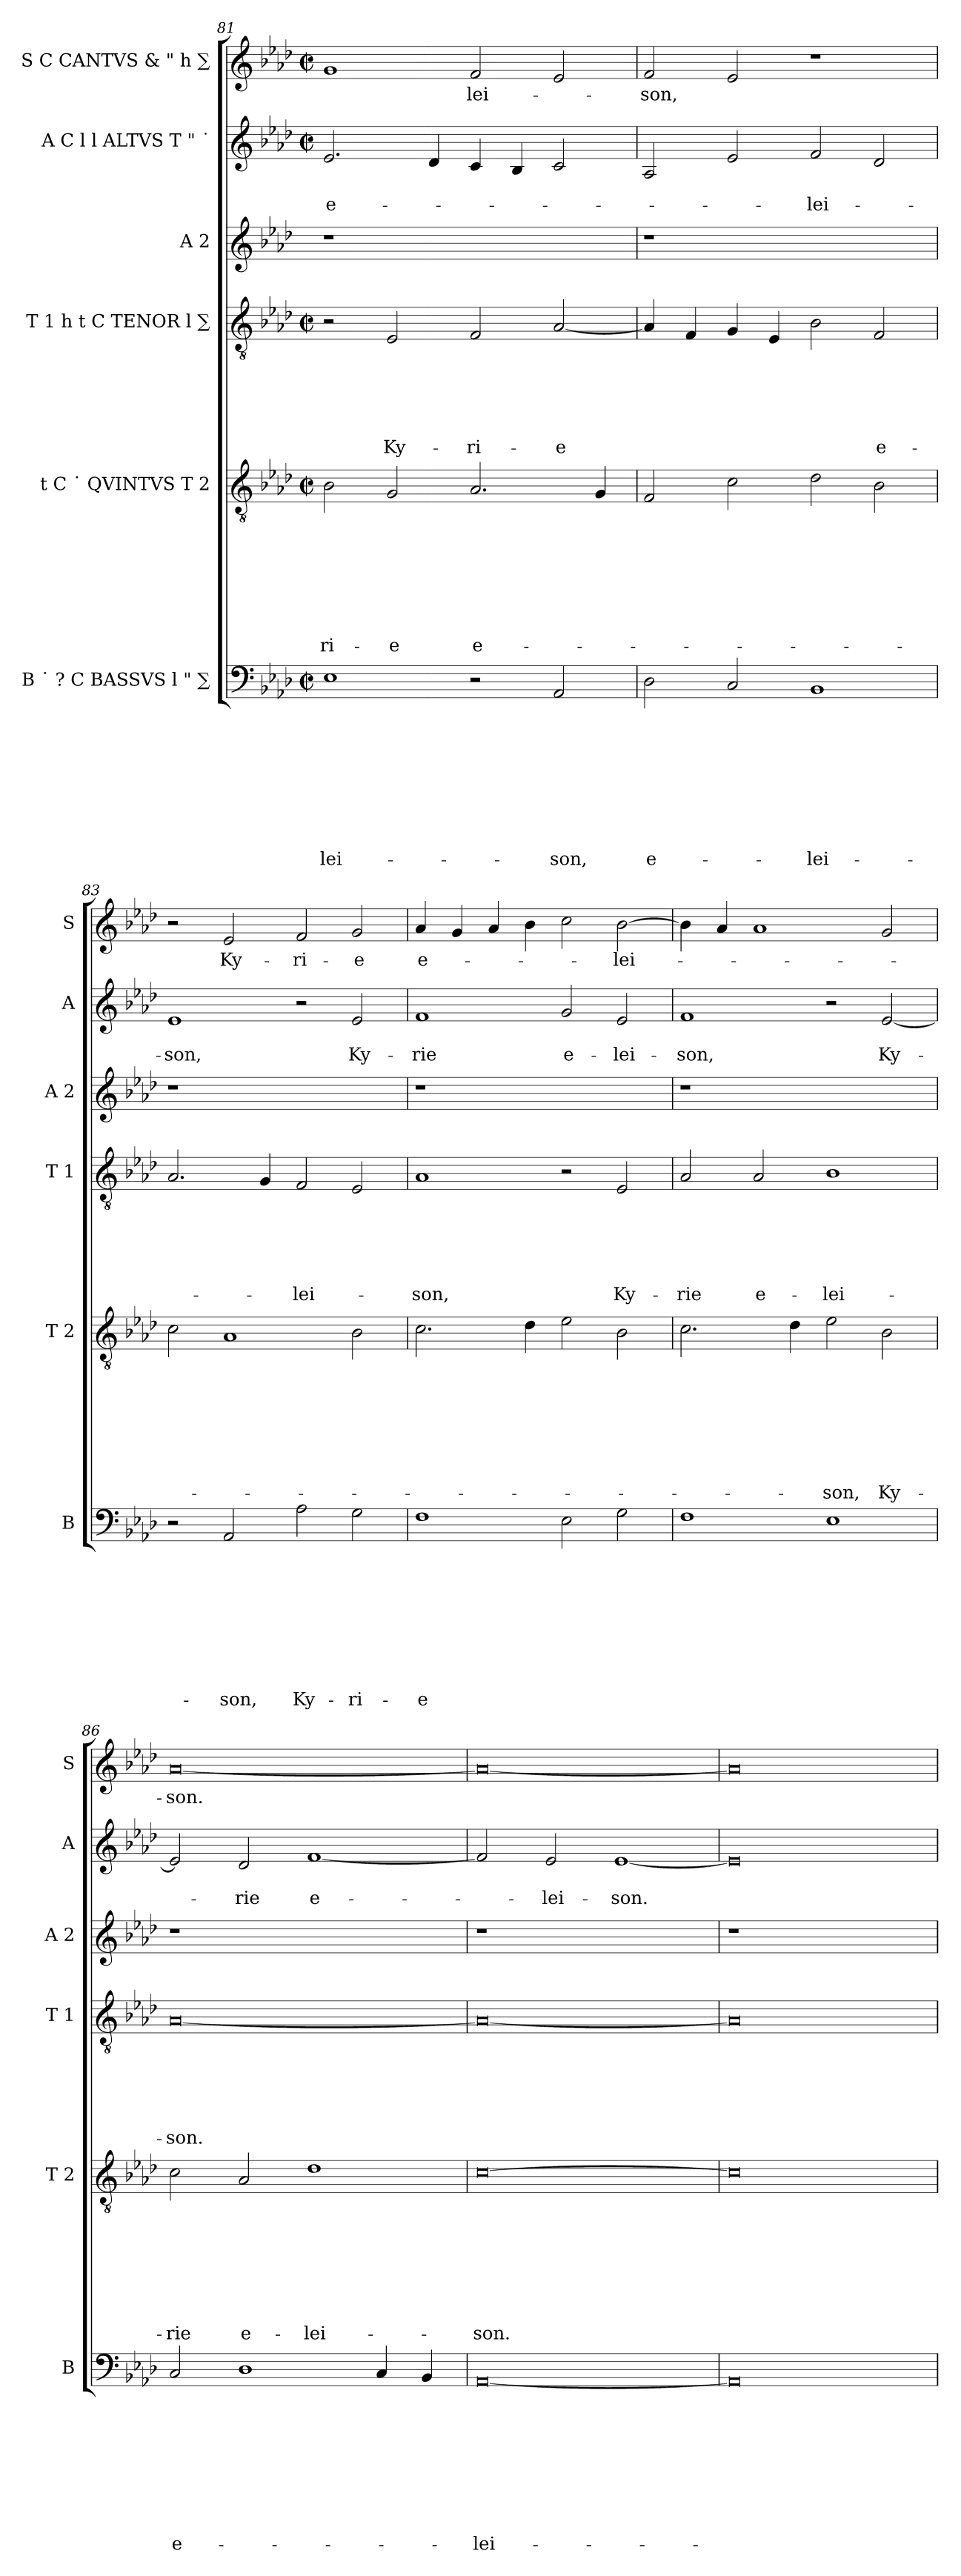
**kern	**text	**text	**text	**text	**text	**text	**text	**text	**text	**kern	**text	**text	**text	**text	**text	**text	**text	**text	**kern	**text	**text	**text	**text	**text	**text	**kern	**kern	**text	**text	**kern	**text
*part6	*part6	*part6	*part6	*part6	*part6	*part6	*part6	*part6	*part6	*part5	*part5	*part5	*part5	*part5	*part5	*part5	*part5	*part5	*part4	*part4	*part4	*part4	*part4	*part4	*part4	*part3	*part2	*part2	*part2	*part1	*part1
*staff6	*staff6	*staff6	*staff6	*staff6	*staff6	*staff6	*staff6	*staff6	*staff6	*staff5	*staff5	*staff5	*staff5	*staff5	*staff5	*staff5	*staff5	*staff5	*staff4	*staff4	*staff4	*staff4	*staff4	*staff4	*staff4	*staff3	*staff2	*staff2	*staff2	*staff1	*staff1
*I"B ˙ ? C BASSVS l " ∑	*	*	*	*	*	*	*	*	*	*I"t C ˙ QVINTVS T 2	*	*	*	*	*	*	*	*	*I"T 1 h t C TENOR l ∑	*	*	*	*	*	*	*I"A 2	*I"A C l l ALTVS T " ˙	*	*	*I"S C CANTVS & " h ∑	*
*I'B	*	*	*	*	*	*	*	*	*	*I'T 2	*	*	*	*	*	*	*	*	*I'T 1	*	*	*	*	*	*	*I'A 2	*I'A	*	*	*I'S	*
*clefF4	*	*	*	*	*	*	*	*	*	*clefGv2	*	*	*	*	*	*	*	*	*clefGv2	*	*	*	*	*	*	*clefG2	*clefG2	*	*	*clefG2	*
*k[b-e-a-d-]	*	*	*	*	*	*	*	*	*	*k[b-e-a-d-]	*	*	*	*	*	*	*	*	*k[b-e-a-d-]	*	*	*	*	*	*	*k[b-e-a-d-]	*k[b-e-a-d-]	*	*	*k[b-e-a-d-]	*
*A-:	*	*	*	*	*	*	*	*	*	*A-:	*	*	*	*	*	*	*	*	*A-:	*	*	*	*	*	*	*A-:	*A-:	*	*	*A-:	*
*M2/2	*	*	*	*	*	*	*	*	*	*M2/2	*	*	*	*	*	*	*	*	*M2/2	*	*	*	*	*	*	*	*M2/2	*	*	*M2/2	*
*met(c|)	*	*	*	*	*	*	*	*	*	*met(c|)	*	*	*	*	*	*	*	*	*met(c|)	*	*	*	*	*	*	*	*met(c|)	*	*	*met(c|)	*
=81	=81	=81	=81	=81	=81	=81	=81	=81	=81	=81	=81	=81	=81	=81	=81	=81	=81	=81	=81	=81	=81	=81	=81	=81	=81	=81	=81	=81	=81	=81	=81
!	!	!	!	!	!	!	!	!	!LO:LY:b	!	!	!	!	!	!	!	!	!LO:LY:b	!	!	!	!	!	!	!	!	!	!	!LO:LY:b	!	!
1E-	.	.	.	.	.	.	.	.	-lei-	2B-\	.	.	.	.	.	.	.	-ri-	2r	.	.	.	.	.	.	1r	2.e-/	.	e-	1g	.
!	!	!	!	!	!	!	!	!	!	!	!	!	!	!	!	!	!	!LO:LY:b	!	!	!	!	!	!	!LO:LY:b	!	!	!	!	!	!
.	.	.	.	.	.	.	.	.	.	2G/	.	.	.	.	.	.	.	-e	2E-/	.	.	.	.	.	Ky-	.	.	.	.	.	.
.	.	.	.	.	.	.	.	.	.	.	.	.	.	.	.	.	.	.	.	.	.	.	.	.	.	.	4d-/	.	.	.	.
!	!	!	!	!	!	!	!	!	!	!	!	!	!	!	!	!	!	!LO:LY:b	!	!	!	!	!	!	!LO:LY:b	!	!	!	!	!	!LO:LY:b
2r	.	.	.	.	.	.	.	.	.	2.A-/	.	.	.	.	.	.	.	e-	2F/	.	.	.	.	.	-ri-	1ryy	4c/	.	.	2f/	-lei-
.	.	.	.	.	.	.	.	.	.	.	.	.	.	.	.	.	.	.	.	.	.	.	.	.	.	.	4B-/	.	.	.	.
!	!	!	!	!	!	!	!	!	!LO:LY:b	!	!	!	!	!	!	!	!	!	!	!	!	!	!	!	!LO:LY:b:rj	!	!	!	!	!	!
2AA-/	.	.	.	.	.	.	.	.	-son,	.	.	.	.	.	.	.	.	.	[<2A-/	.	.	.	.	.	-e	.	2c/	.	.	2e-/	.
.	.	.	.	.	.	.	.	.	.	4G/	.	.	.	.	.	.	.	.	.	.	.	.	.	.	.	.	.	.	.	.	.
=82	=82	=82	=82	=82	=82	=82	=82	=82	=82	=82	=82	=82	=82	=82	=82	=82	=82	=82	=82	=82	=82	=82	=82	=82	=82	=82	=82	=82	=82	=82	=82
!	!	!	!	!	!	!	!	!	!LO:LY:b	!	!	!	!	!	!	!	!	!	!	!	!	!	!	!	!	!	!	!	!	!	!LO:LY:b
2D-\	.	.	.	.	.	.	.	.	e-	2F/	.	.	.	.	.	.	.	.	4A-/]	.	.	.	.	.	.	1r	2A-/	.	.	2f/	-son,
.	.	.	.	.	.	.	.	.	.	.	.	.	.	.	.	.	.	.	4F/	.	.	.	.	.	.	.	.	.	.	.	.
2C/	.	.	.	.	.	.	.	.	.	2c\	.	.	.	.	.	.	.	.	4G/	.	.	.	.	.	.	.	2e-/	.	.	2e-/	.
.	.	.	.	.	.	.	.	.	.	.	.	.	.	.	.	.	.	.	4E-/	.	.	.	.	.	.	.	.	.	.	.	.
!	!	!	!	!	!	!	!	!	!LO:LY:b	!	!	!	!	!	!	!	!	!	!	!	!	!	!	!	!	!	!	!	!LO:LY:b	!	!
1BB-	.	.	.	.	.	.	.	.	-lei-	2d-\	.	.	.	.	.	.	.	.	2B-\	.	.	.	.	.	.	1ryy	2f/	.	-lei-	1r	.
!	!	!	!	!	!	!	!	!	!	!	!	!	!	!	!	!	!	!	!	!	!	!	!	!	!LO:LY:b	!	!	!	!	!	!
.	.	.	.	.	.	.	.	.	.	2B-\	.	.	.	.	.	.	.	.	2F/	.	.	.	.	.	e-	.	2d-/	.	.	.	.
=83	=83	=83	=83	=83	=83	=83	=83	=83	=83	=83	=83	=83	=83	=83	=83	=83	=83	=83	=83	=83	=83	=83	=83	=83	=83	=83	=83	=83	=83	=83	=83
!	!	!	!	!	!	!	!	!	!	!	!	!	!	!	!	!	!	!	!	!	!	!	!	!	!	!	!	!	!LO:LY:b	!	!
2r	.	.	.	.	.	.	.	.	.	2c\	.	.	.	.	.	.	.	.	2.A-/	.	.	.	.	.	.	1r	1e-	.	-son,	2r	.
!	!	!	!	!	!	!	!	!	!LO:LY:b	!	!	!	!	!	!	!	!	!	!	!	!	!	!	!	!	!	!	!	!	!	!LO:LY:b
2AA-/	.	.	.	.	.	.	.	.	-son,	1A-	.	.	.	.	.	.	.	.	.	.	.	.	.	.	.	.	.	.	.	2e-/	Ky-
.	.	.	.	.	.	.	.	.	.	.	.	.	.	.	.	.	.	.	4G/	.	.	.	.	.	.	.	.	.	.	.	.
!	!	!	!	!	!	!	!	!	!LO:LY:b	!	!	!	!	!	!	!	!	!	!	!	!	!	!	!	!LO:LY:b	!	!	!	!	!	!LO:LY:b
2A-\	.	.	.	.	.	.	.	.	Ky-	.	.	.	.	.	.	.	.	.	2F/	.	.	.	.	.	-lei-	1ryy	2r	.	.	2f/	-ri-
!	!	!	!	!	!	!	!	!	!LO:LY:b	!	!	!	!	!	!	!	!	!	!	!	!	!	!	!	!	!	!	!	!LO:LY:b	!	!LO:LY:b
2G\	.	.	.	.	.	.	.	.	-ri-	2B-\	.	.	.	.	.	.	.	.	2E-/	.	.	.	.	.	.	.	2e-/	.	Ky-	2g/	-e
!!LO:LB:g=z
=84	=84	=84	=84	=84	=84	=84	=84	=84	=84	=84	=84	=84	=84	=84	=84	=84	=84	=84	=84	=84	=84	=84	=84	=84	=84	=84	=84	=84	=84	=84	=84
!	!	!	!	!	!	!	!	!	!LO:LY:b:rj	!	!	!	!	!	!	!	!	!	!	!	!	!	!	!	!LO:LY:b	!	!	!	!LO:LY:b	!	!LO:LY:b
1F	.	.	.	.	.	.	.	.	-e	2.c\	.	.	.	.	.	.	.	.	1A-	.	.	.	.	.	-son,	1r	1f	.	-rie	4a-/	e-
.	.	.	.	.	.	.	.	.	.	.	.	.	.	.	.	.	.	.	.	.	.	.	.	.	.	.	.	.	.	4g/	.
.	.	.	.	.	.	.	.	.	.	.	.	.	.	.	.	.	.	.	.	.	.	.	.	.	.	.	.	.	.	4a-/	.
.	.	.	.	.	.	.	.	.	.	4d-\	.	.	.	.	.	.	.	.	.	.	.	.	.	.	.	.	.	.	.	4b-\	.
!	!	!	!	!	!	!	!	!	!	!	!	!	!	!	!	!	!	!	!	!	!	!	!	!	!	!	!	!	!LO:LY:b	!	!
2E-\	.	.	.	.	.	.	.	.	.	2e-\	.	.	.	.	.	.	.	.	2r	.	.	.	.	.	.	1ryy	2g/	.	e-	2cc\	.
!	!	!	!	!	!	!	!	!	!	!	!	!	!	!	!	!	!	!	!	!	!	!	!	!	!LO:LY:b	!	!	!	!LO:LY:b	!	!LO:LY:b
2G\	.	.	.	.	.	.	.	.	.	2B-\	.	.	.	.	.	.	.	.	2E-/	.	.	.	.	.	Ky-	.	2e-/	.	-lei-	[>2b-\	-lei-
=85	=85	=85	=85	=85	=85	=85	=85	=85	=85	=85	=85	=85	=85	=85	=85	=85	=85	=85	=85	=85	=85	=85	=85	=85	=85	=85	=85	=85	=85	=85	=85
!	!	!	!	!	!	!	!	!	!	!	!	!	!	!	!	!	!	!	!	!	!	!	!	!	!LO:LY:b	!	!	!	!LO:LY:b	!	!
1F	.	.	.	.	.	.	.	.	.	2.c\	.	.	.	.	.	.	.	.	2A-/	.	.	.	.	.	-rie	1r	1f	.	-son,	4b-\]	.
.	.	.	.	.	.	.	.	.	.	.	.	.	.	.	.	.	.	.	.	.	.	.	.	.	.	.	.	.	.	4a-/	.
!	!	!	!	!	!	!	!	!	!	!	!	!	!	!	!	!	!	!	!	!	!	!	!	!	!LO:LY:b	!	!	!	!	!	!
.	.	.	.	.	.	.	.	.	.	.	.	.	.	.	.	.	.	.	2A-/	.	.	.	.	.	e-	.	.	.	.	1a-	.
.	.	.	.	.	.	.	.	.	.	4d-\	.	.	.	.	.	.	.	.	.	.	.	.	.	.	.	.	.	.	.	.	.
!	!	!	!	!	!	!	!	!	!	!	!	!	!	!	!	!	!	!LO:LY:b	!	!	!	!	!	!	!LO:LY:b	!	!	!	!	!	!
1E-	.	.	.	.	.	.	.	.	.	2e-\	.	.	.	.	.	.	.	-son,	1B-	.	.	.	.	.	-lei-	1ryy	2r	.	.	.	.
!	!	!	!	!	!	!	!	!	!	!	!	!	!	!	!	!	!	!LO:LY:b	!	!	!	!	!	!	!	!	!	!	!LO:LY:b	!	!
.	.	.	.	.	.	.	.	.	.	2B-\	.	.	.	.	.	.	.	Ky-	.	.	.	.	.	.	.	.	[<2e-/	.	Ky-	2g/	.
=86	=86	=86	=86	=86	=86	=86	=86	=86	=86	=86	=86	=86	=86	=86	=86	=86	=86	=86	=86	=86	=86	=86	=86	=86	=86	=86	=86	=86	=86	=86	=86
!	!	!	!	!	!	!	!	!	!LO:LY:b	!	!	!	!	!	!	!	!	!LO:LY:b	!	!	!	!	!	!	!LO:LY:b	!	!	!	!	!	!LO:LY:b
2C/	.	.	.	.	.	.	.	.	e-	2c\	.	.	.	.	.	.	.	-rie	[<0A-	.	.	.	.	.	-son.	1r	2e-/]	.	.	[<0a-	-son.
!	!	!	!	!	!	!	!	!	!	!	!	!	!	!	!	!	!	!LO:LY:b	!	!	!	!	!	!	!	!	!	!	!LO:LY:b	!	!
1D-	.	.	.	.	.	.	.	.	.	2A-/	.	.	.	.	.	.	.	e-	.	.	.	.	.	.	.	.	2d-/	.	-rie	.	.
!	!	!	!	!	!	!	!	!	!	!	!	!	!	!	!	!	!	!LO:LY:b	!	!	!	!	!	!	!	!	!	!	!LO:LY:b:rj	!	!
.	.	.	.	.	.	.	.	.	.	1d-	.	.	.	.	.	.	.	-lei-	.	.	.	.	.	.	.	1ryy	[<1f	.	e-	.	.
4C/	.	.	.	.	.	.	.	.	.	.	.	.	.	.	.	.	.	.	.	.	.	.	.	.	.	.	.	.	.	.	.
4BB-/	.	.	.	.	.	.	.	.	.	.	.	.	.	.	.	.	.	.	.	.	.	.	.	.	.	.	.	.	.	.	.
=87	=87	=87	=87	=87	=87	=87	=87	=87	=87	=87	=87	=87	=87	=87	=87	=87	=87	=87	=87	=87	=87	=87	=87	=87	=87	=87	=87	=87	=87	=87	=87
!	!	!	!	!	!	!	!	!	!LO:LY:b	!	!	!	!	!	!	!	!	!LO:LY:b	!	!	!	!	!	!	!	!	!	!	!	!	!
[<0AA-	.	.	.	.	.	.	.	.	-lei-	[>0c	.	.	.	.	.	.	.	-son.	0A-_	.	.	.	.	.	.	1r	2f/]	.	.	0a-_	.
!	!	!	!	!	!	!	!	!	!	!	!	!	!	!	!	!	!	!	!	!	!	!	!	!	!	!	!	!	!LO:LY:b	!	!
.	.	.	.	.	.	.	.	.	.	.	.	.	.	.	.	.	.	.	.	.	.	.	.	.	.	.	2e-/	.	-lei-	.	.
!	!	!	!	!	!	!	!	!	!	!	!	!	!	!	!	!	!	!	!	!	!	!	!	!	!	!	!	!	!LO:LY:b	!	!
.	.	.	.	.	.	.	.	.	.	.	.	.	.	.	.	.	.	.	.	.	.	.	.	.	.	1ryy	[<1e-	.	-son.	.	.
=88	=88	=88	=88	=88	=88	=88	=88	=88	=88	=88	=88	=88	=88	=88	=88	=88	=88	=88	=88	=88	=88	=88	=88	=88	=88	=88	=88	=88	=88	=88	=88
0AA-]	.	.	.	.	.	.	.	.	.	0c]	.	.	.	.	.	.	.	.	0A-]	.	.	.	.	.	.	1r	0e-]	.	.	0a-]	.
.	.	.	.	.	.	.	.	.	.	.	.	.	.	.	.	.	.	.	.	.	.	.	.	.	.	1ryy	.	.	.	.	.
=!	=!	=!	=!	=!	=!	=!	=!	=!	=!	=!	=!	=!	=!	=!	=!	=!	=!	=!	=!	=!	=!	=!	=!	=!	=!	=!	=!	=!	=!	=!	=!
*-	*-	*-	*-	*-	*-	*-	*-	*-	*-	*-	*-	*-	*-	*-	*-	*-	*-	*-	*-	*-	*-	*-	*-	*-	*-	*-	*-	*-	*-	*-	*-
